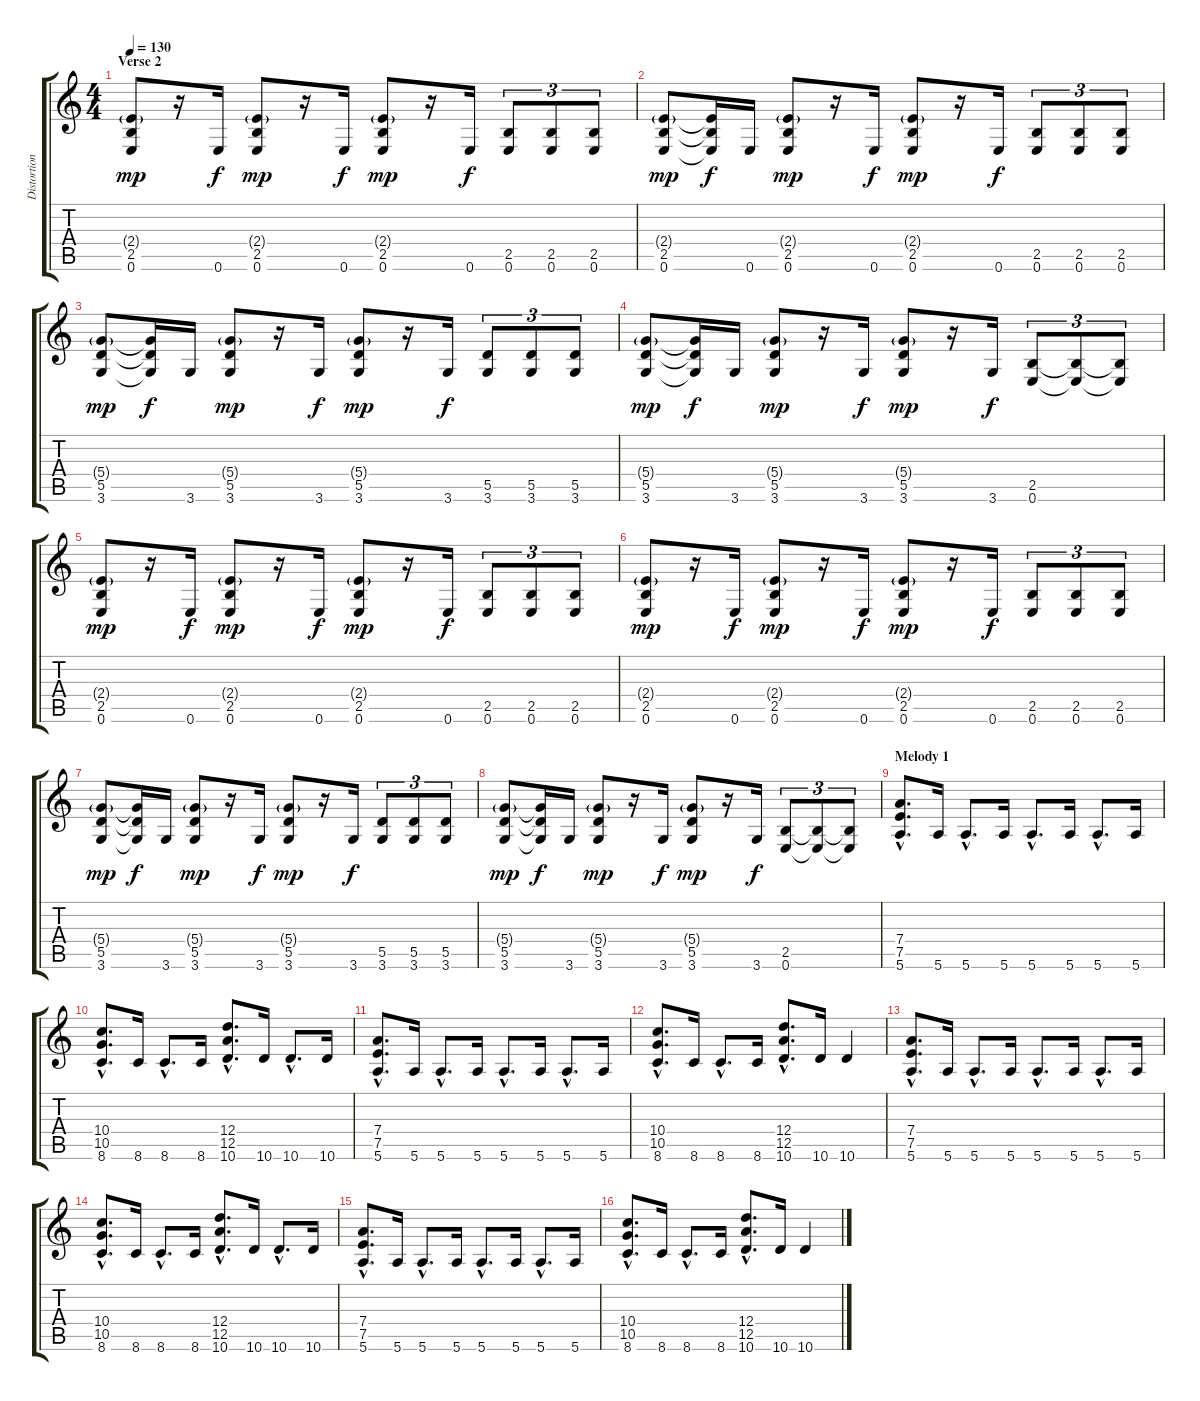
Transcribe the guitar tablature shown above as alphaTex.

\track ("Distortion Guitar - Lead" "Distortion") {instrument distortionguitar}
\staff {score tabs}
\tuning (E4 B3 G3 D3 A2 E2) {hide}
\ts (4 4)
\section ("" "Verse 2")
\tempo 130
\clef g2
\ks c
(2.4{g} 2.5 0.6).8{dy mp} r.16 0.6.16{dy f} (2.4{g} 2.5 0.6).8{dy mp} r.16 0.6.16{dy f} (2.4{g} 2.5 0.6).8{dy mp} r.16 0.6.16{dy f} (2.5 0.6).8{tu (3 2)} (2.5 0.6).8{tu (3 2)} (2.5 0.6).8{tu (3 2)} |
(2.4{g} 2.5 0.6).8{dy mp} (2.4{t} 2.5{t} 0.6{t}).16{dy f} 0.6.16 (2.4{g} 2.5 0.6).8{dy mp} r.16 0.6.16{dy f} (2.4{g} 2.5 0.6).8{dy mp} r.16 0.6.16{dy f} (2.5 0.6).8{tu (3 2)} (2.5 0.6).8{tu (3 2)} (2.5 0.6).8{tu (3 2)} |
(5.4{g} 5.5 3.6).8{dy mp} (5.4{t} 5.5{t} 3.6{t}).16{dy f} 3.6.16 (5.4{g} 5.5 3.6).8{dy mp} r.16 3.6.16{dy f} (5.4{g} 5.5 3.6).8{dy mp} r.16 3.6.16{dy f} (5.5 3.6).8{tu (3 2)} (5.5 3.6).8{tu (3 2)} (5.5 3.6).8{tu (3 2)} |
(5.4{g} 5.5 3.6).8{dy mp} (5.4{t} 5.5{t} 3.6{t}).16{dy f} 3.6.16 (5.4{g} 5.5 3.6).8{dy mp} r.16 3.6.16{dy f} (5.4{g} 5.5 3.6).8{dy mp} r.16 3.6.16{dy f} (2.5 0.6).8{tu (3 2)} (2.5{t} 0.6{t}).8{tu (3 2)} (2.5{t} 0.6{t}).8{tu (3 2)} |
(2.4{g} 2.5 0.6).8{dy mp} r.16 0.6.16{dy f} (2.4{g} 2.5 0.6).8{dy mp} r.16 0.6.16{dy f} (2.4{g} 2.5 0.6).8{dy mp} r.16 0.6.16{dy f} (2.5 0.6).8{tu (3 2)} (2.5 0.6).8{tu (3 2)} (2.5 0.6).8{tu (3 2)} |
(2.4{g} 2.5 0.6).8{dy mp} r.16 0.6.16{dy f} (2.4{g} 2.5 0.6).8{dy mp} r.16 0.6.16{dy f} (2.4{g} 2.5 0.6).8{dy mp} r.16 0.6.16{dy f} (2.5 0.6).8{tu (3 2)} (2.5 0.6).8{tu (3 2)} (2.5 0.6).8{tu (3 2)} |
(5.4{g} 5.5 3.6).8{dy mp} (5.4{t} 5.5{t} 3.6{t}).16{dy f} 3.6.16 (5.4{g} 5.5 3.6).8{dy mp} r.16 3.6.16{dy f} (5.4{g} 5.5 3.6).8{dy mp} r.16 3.6.16{dy f} (5.5 3.6).8{tu (3 2)} (5.5 3.6).8{tu (3 2)} (5.5 3.6).8{tu (3 2)} |
(5.4{g} 5.5 3.6).8{dy mp} (5.4{t} 5.5{t} 3.6{t}).16{dy f} 3.6.16 (5.4{g} 5.5 3.6).8{dy mp} r.16 3.6.16{dy f} (5.4{g} 5.5 3.6).8{dy mp} r.16 3.6.16{dy f} (2.5 0.6).8{tu (3 2)} (2.5{t} 0.6{t}).8{tu (3 2)} (2.5{t} 0.6{t}).8{tu (3 2)} |
\section ("" "Melody 1")
(7.4{hac} 7.5{hac} 5.6{hac}).8{d} 5.6.16 5.6{hac}.8{d} 5.6.16 5.6{hac}.8{d} 5.6.16 5.6{hac}.8{d} 5.6.16 |
(10.4{hac} 10.5{hac} 8.6{hac}).8{d} 8.6.16 8.6{hac}.8{d} 8.6.16 (12.4{hac} 12.5{hac} 10.6{hac}).8{d} 10.6.16 10.6{hac}.8{d} 10.6.16 |
(7.4{hac} 7.5{hac} 5.6{hac}).8{d} 5.6.16 5.6{hac}.8{d} 5.6.16 5.6{hac}.8{d} 5.6.16 5.6{hac}.8{d} 5.6.16 |
(10.4{hac} 10.5{hac} 8.6{hac}).8{d} 8.6.16 8.6{hac}.8{d} 8.6.16 (12.4{hac} 12.5{hac} 10.6{hac}).8{d} 10.6.16 10.6.4 |
(7.4{hac} 7.5{hac} 5.6{hac}).8{d} 5.6.16 5.6{hac}.8{d} 5.6.16 5.6{hac}.8{d} 5.6.16 5.6{hac}.8{d} 5.6.16 |
(10.4{hac} 10.5{hac} 8.6{hac}).8{d} 8.6.16 8.6{hac}.8{d} 8.6.16 (12.4{hac} 12.5{hac} 10.6{hac}).8{d} 10.6.16 10.6{hac}.8{d} 10.6.16 |
(7.4{hac} 7.5{hac} 5.6{hac}).8{d} 5.6.16 5.6{hac}.8{d} 5.6.16 5.6{hac}.8{d} 5.6.16 5.6{hac}.8{d} 5.6.16 |
(10.4{hac} 10.5{hac} 8.6{hac}).8{d} 8.6.16 8.6{hac}.8{d} 8.6.16 (12.4{hac} 12.5{hac} 10.6{hac}).8{d} 10.6.16 10.6.4
